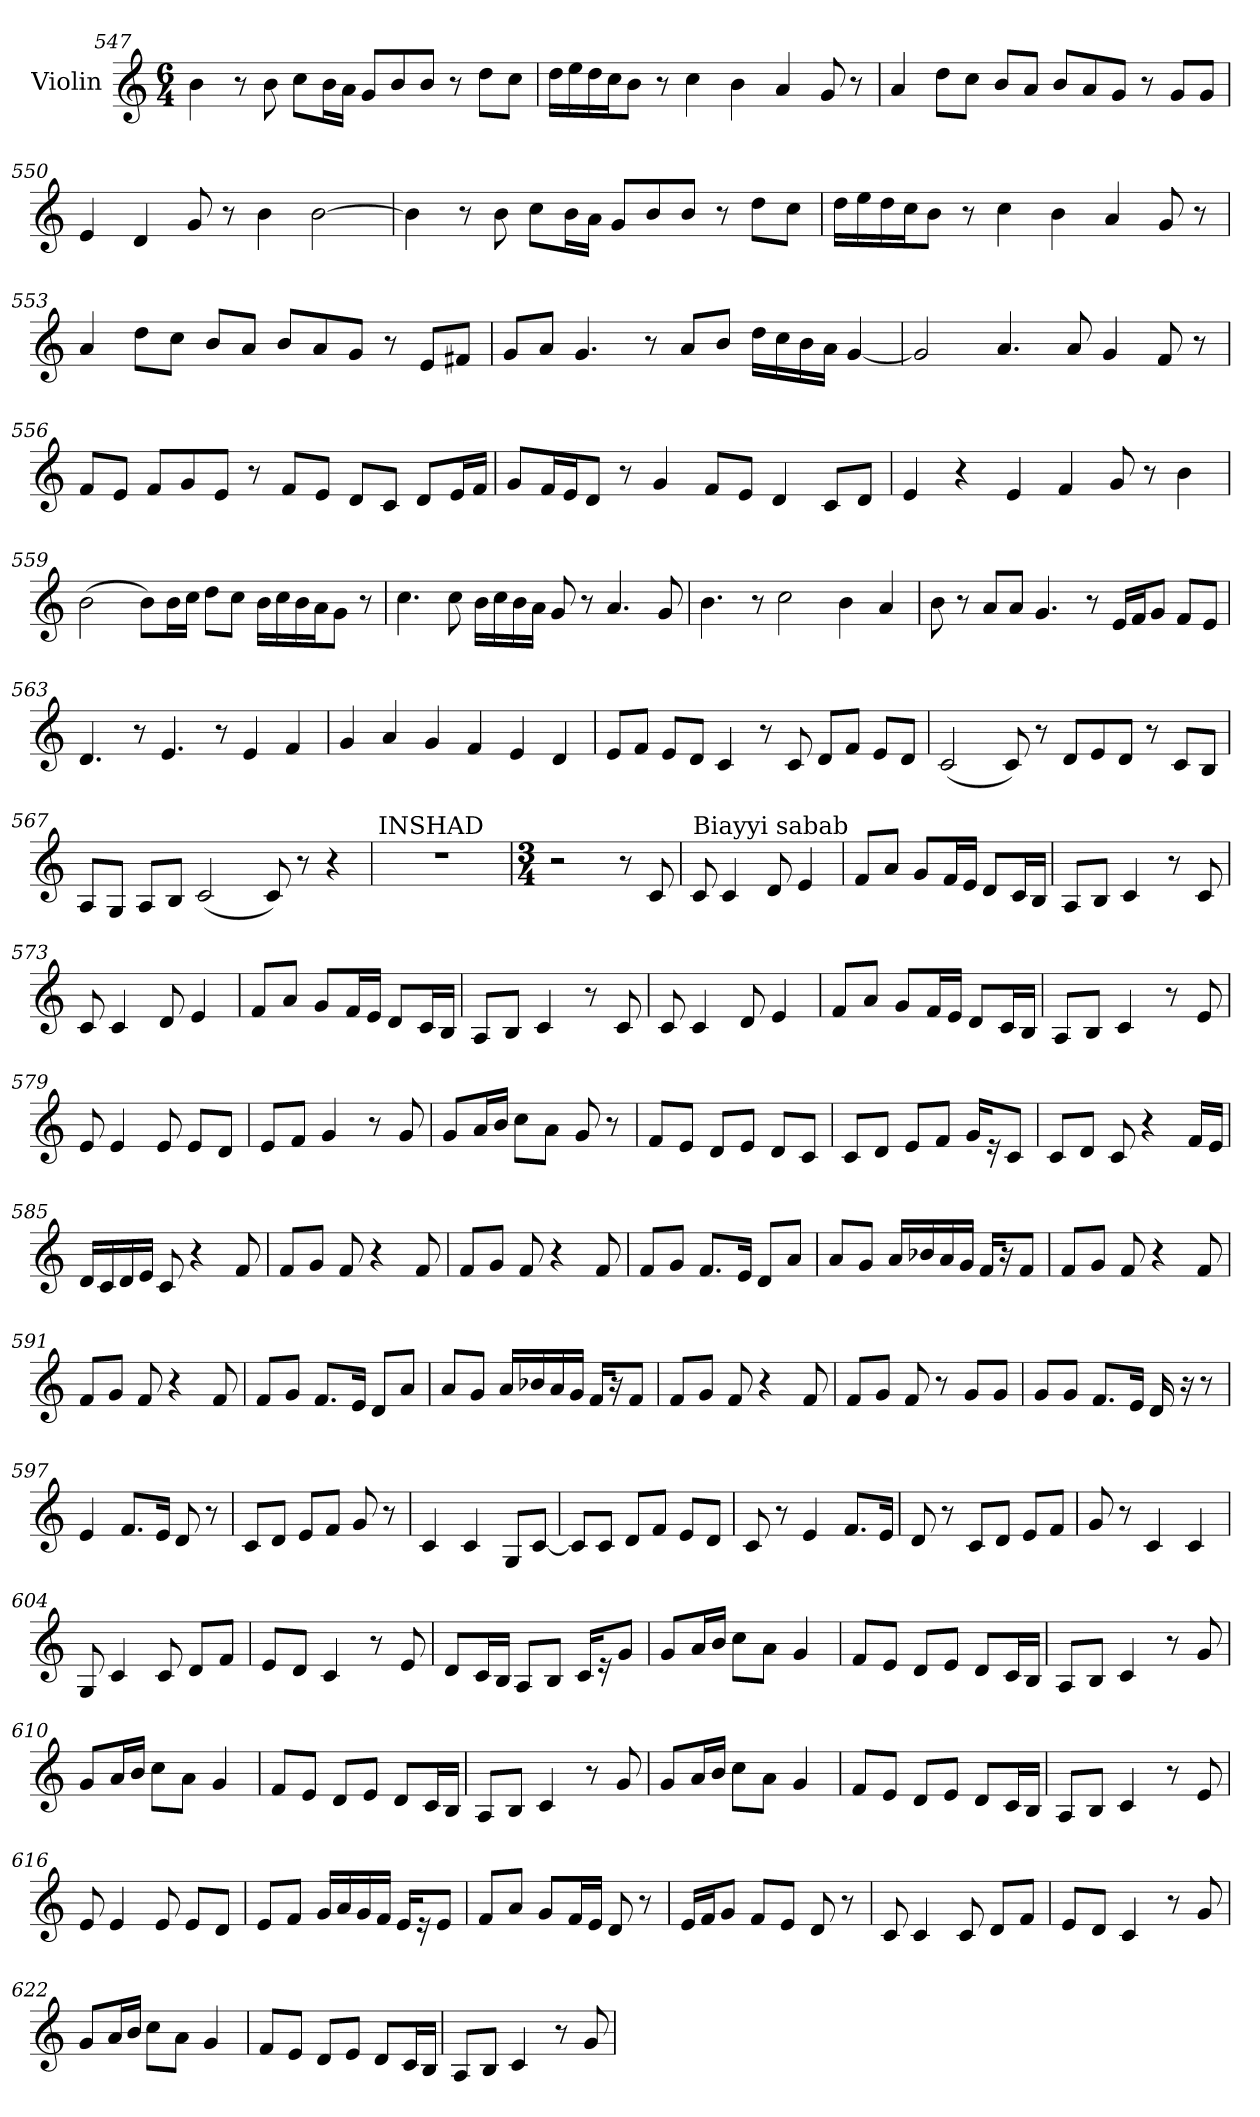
**kern
*part1
*staff1
*I"Violin
!!LO:PB:g=z
*clefG2
*k[]
*M6/4
=547
4b\
8r
8b\
8cc\L
16b\L
16a\JJ
8g/L
8b/
8b/J
8r
8dd\L
8cc\J
=548
16dd\LL
16ee\
16dd\
16cc\J
8b\J
8r
4cc\
4b\
4a/
8g/
8r
=549
4a/
8dd\L
8cc\J
8b/L
8a/J
8b/L
8a/
8g/J
8r
8g/L
8g/J
!!LO:LB:g=z
=550
4e/
4d/
8g/
8r
4b\
[2b\
=551
4b\]
8r
8b\
8cc\L
16b\L
16a\JJ
8g/L
8b/
8b/J
8r
8dd\L
8cc\J
=552
16dd\LL
16ee\
16dd\
16cc\J
8b\J
8r
4cc\
4b\
4a/
8g/
8r
!!LO:LB:g=z
=553
4a/
8dd\L
8cc\J
8b/L
8a/J
8b/L
8a/
8g/J
8r
8e/L
8f#X/J
=554
8g/L
8a/J
4.g/
8r
8a/L
8b/J
16dd\LL
16cc\
16b\
16a\JJ
[4g/
=555
2g/]
4.a/
8a/
4g/
8f/
8r
!!LO:LB:g=z
=556
8f/L
8e/J
8f/L
8g/
8e/J
8r
8f/L
8e/J
8d/L
8c/J
8d/L
16e/L
16f/JJ
=557
8g/L
16f/L
16e/J
8d/J
8r
4g/
8f/L
8e/J
4d/
8c/L
8d/J
=558
4e/
4r
4e/
4f/
8g/
8r
4b\
!!LO:LB:g=z
=559
(>2b\
8b\L)
16b\L
16cc\JJ
8dd\L
8cc\J
16b\LL
16cc\
16b\
16a\J
8g\J
8r
=560
4.cc\
8cc\
16b\LL
16cc\
16b\
16a\JJ
8g/
8r
4.a/
8g/
=561
4.b\
8r
2cc\
4b\
4a/
!!LO:LB:g=z
=562
8b\
8r
8a/L
8a/J
4.g/
8r
16e/LL
16f/J
8g/J
8f/L
8e/J
=563
4.d/
8r
4.e/
8r
4e/
4f/
=564
4g/
4a/
4g/
4f/
4e/
4d/
!!LO:LB:g=z
=565
8e/L
8f/J
8e/L
8d/J
4c/
8r
8c/
8d/L
8f/J
8e/L
8d/J
=566
(<2c/
8c/)
8r
8d/L
8e/
8d/J
8r
8c/L
8B/J
=567
8A/L
8G/J
8A/L
8B/J
(<2c/
8c/)
8r
4r
=568
!LO:TX:a:t=INSHAD
1.r
!!LO:LB:g=z
=569
*M3/4
*MM100
2r
8r
8c/
=570
!LO:TX:a:t=Biayyi sabab
8c/
4c/
8d/
4e/
=571
8f/L
8a/J
8g/L
16f/L
16e/JJ
8d/L
16c/L
16B/JJ
!!LO:PB:g=z
=572
8A/L
8B/J
4c/
8r
8c/
=573
8c/
4c/
8d/
4e/
=574
8f/L
8a/J
8g/L
16f/L
16e/JJ
8d/L
16c/L
16B/JJ
=575
8A/L
8B/J
4c/
8r
8c/
=576
8c/
4c/
8d/
4e/
!!LO:LB:g=z
=577
8f/L
8a/J
8g/L
16f/L
16e/JJ
8d/L
16c/L
16B/JJ
=578
8A/L
8B/J
4c/
8r
8e/
=579
8e/
4e/
8e/
8e/L
8d/J
=580
8e/L
8f/J
4g/
8r
8g/
=581
8g/L
16a/L
16b/JJ
8cc\L
8a\J
8g/
8r
=582
8f/L
8e/J
8d/L
8e/J
8d/L
8c/J
!!LO:LB:g=z
=583
8c/L
8d/J
8e/L
8f/J
16g/KL
16r
8c/J
=584
8c/L
8d/J
8c/
4r
16f/LL
16e/JJ
=585
16d/LL
16c/
16d/
16e/JJ
8c/
4r
8f/
=586
8f/L
8g/J
8f/
4r
8f/
=587
8f/L
8g/J
8f/
4r
8f/
!!LO:LB:g=z
=588
8f/L
8g/J
8.f/L
16e/Jk
8d/L
8a/J
=589
8a/L
8g/J
16a/LL
16b-X/
16a/
16g/JJ
16f/KL
16r
8f/J
=590
8f/L
8g/J
8f/
4r
8f/
=591
8f/L
8g/J
8f/
4r
8f/
=592
8f/L
8g/J
8.f/L
16e/Jk
8d/L
8a/J
!!LO:LB:g=z
=593
8a/L
8g/J
16a/LL
16b-X/
16a/
16g/JJ
16f/KL
16r
8f/J
=594
8f/L
8g/J
8f/
4r
8f/
=595
8f/L
8g/J
8f/
8r
8g/L
8g/J
=596
8g/L
8g/J
8.f/L
16e/Jk
16d/
16r
8r
=597
4e/
8.f/L
16e/Jk
8d/
8r
!!LO:LB:g=z
=598
8c/L
8d/J
8e/L
8f/J
8g/
8r
=599
4c/
4c/
8G/L
[8c/J
=600
8c/L]
8c/J
8d/L
8f/J
8e/L
8d/J
=601
8c/
8r
4e/
8.f/L
16e/Jk
=602
8d/
8r
8c/L
8d/J
8e/L
8f/J
=603
8g/
8r
4c/
4c/
!!LO:LB:g=z
=604
8G/
4c/
8c/
8d/L
8f/J
=605
8e/L
8d/J
4c/
8r
8e/
=606
8d/L
16c/L
16B/JJ
8A/L
8B/J
16c/KL
16r
8g/J
=607
8g/L
16a/L
16b/JJ
8cc\L
8a\J
4g/
=608
8f/L
8e/J
8d/L
8e/J
8d/L
16c/L
16B/JJ
!!LO:LB:g=z
=609
8A/L
8B/J
4c/
8r
8g/
=610
8g/L
16a/L
16b/JJ
8cc\L
8a\J
4g/
=611
8f/L
8e/J
8d/L
8e/J
8d/L
16c/L
16B/JJ
=612
8A/L
8B/J
4c/
8r
8g/
=613
8g/L
16a/L
16b/JJ
8cc\L
8a\J
4g/
=614
8f/L
8e/J
8d/L
8e/J
8d/L
16c/L
16B/JJ
!!LO:PB:g=z
=615
8A/L
8B/J
4c/
8r
8e/
=616
8e/
4e/
8e/
8e/L
8d/J
=617
8e/L
8f/J
16g/LL
16a/
16g/
16f/JJ
16e/KL
16r
8e/J
=618
8f/L
8a/J
8g/L
16f/L
16e/JJ
8d/
8r
=619
16e/LL
16f/J
8g/J
8f/L
8e/J
8d/
8r
!!LO:LB:g=z
=620
8c/
4c/
8c/
8d/L
8f/J
=621
8e/L
8d/J
4c/
8r
8g/
=622
8g/L
16a/L
16b/JJ
8cc\L
8a\J
4g/
=623
8f/L
8e/J
8d/L
8e/J
8d/L
16c/L
16B/JJ
=624
8A/L
8B/J
4c/
8r
8g/
=
*-
